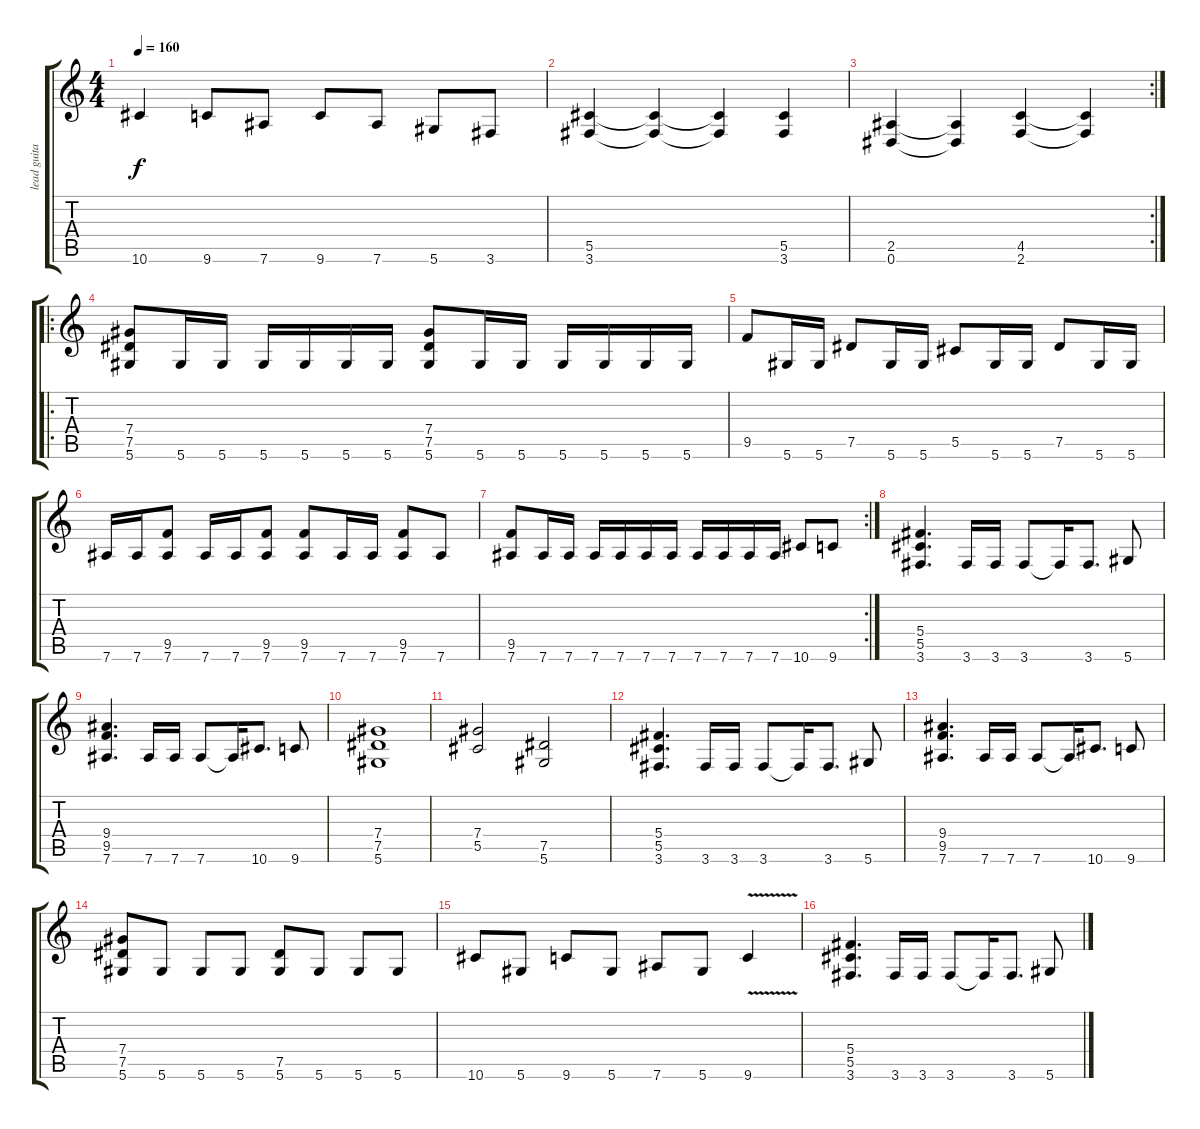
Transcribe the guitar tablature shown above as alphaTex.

\track ("lead guitar" "lead guita") {instrument overdrivenguitar}
\staff {score tabs}
\tuning (Eb4 Bb3 Gb3 Db3 Ab2 Eb2) {hide}
\ts (4 4)
\tempo 160
\clef g2
\ks c
10.6.4{dy f} 9.6.8 7.6.8 9.6.8 7.6.8 5.6.8 3.6.8 |
(5.5 3.6).4 (5.5{t} 3.6{t}).4 (5.5{t} 3.6{t}).4 (5.5 3.6).4 |
\rc 2
(2.5 0.6).4 (2.5{t} 0.6{t}).4 (4.5 2.6).4 (4.5{t} 2.6{t}).4 |
\ro
(7.4 7.5 5.6).8 5.6.16 5.6.16 5.6.16 5.6.16 5.6.16 5.6.16 (7.4 7.5 5.6).8 5.6.16 5.6.16 5.6.16 5.6.16 5.6.16 5.6.16 |
9.5.8 5.6.16 5.6.16 7.5.8 5.6.16 5.6.16 5.5.8 5.6.16 5.6.16 7.5.8 5.6.16 5.6.16 |
7.6.16 7.6.16 (9.5 7.6).8 7.6.16 7.6.16 (9.5 7.6).8 (9.5 7.6).8 7.6.16 7.6.16 (9.5 7.6).8 7.6.8 |
\rc 2
(9.5 7.6).8 7.6.16 7.6.16 7.6.16 7.6.16 7.6.16 7.6.16 7.6.16 7.6.16 7.6.16 7.6.16 10.6.8 9.6.8 |
(5.4 5.5 3.6).4{d} 3.6.16 3.6.16 3.6.8 3.6{t}.16 3.6.8{d} 5.6.8 |
(9.4 9.5 7.6).4{d} 7.6.16 7.6.16 7.6.8 7.6{t}.16 10.6.8{d} 9.6.8 |
(7.4 7.5 5.6).1 |
(7.4 5.5).2 (7.5 5.6).2 |
(5.4 5.5 3.6).4{d} 3.6.16 3.6.16 3.6.8 3.6{t}.16 3.6.8{d} 5.6.8 |
(9.4 9.5 7.6).4{d} 7.6.16 7.6.16 7.6.8 7.6{t}.16 10.6.8{d} 9.6.8 |
(7.4 7.5 5.6).8 5.6.8 5.6.8 5.6.8 (7.5 5.6).8 5.6.8 5.6.8 5.6.8 |
10.6.8 5.6.8 9.6.8 5.6.8 7.6.8 5.6.8 9.6{v}.4 |
(5.4 5.5 3.6).4{d} 3.6.16 3.6.16 3.6.8 3.6{t}.16 3.6.8{d} 5.6.8
